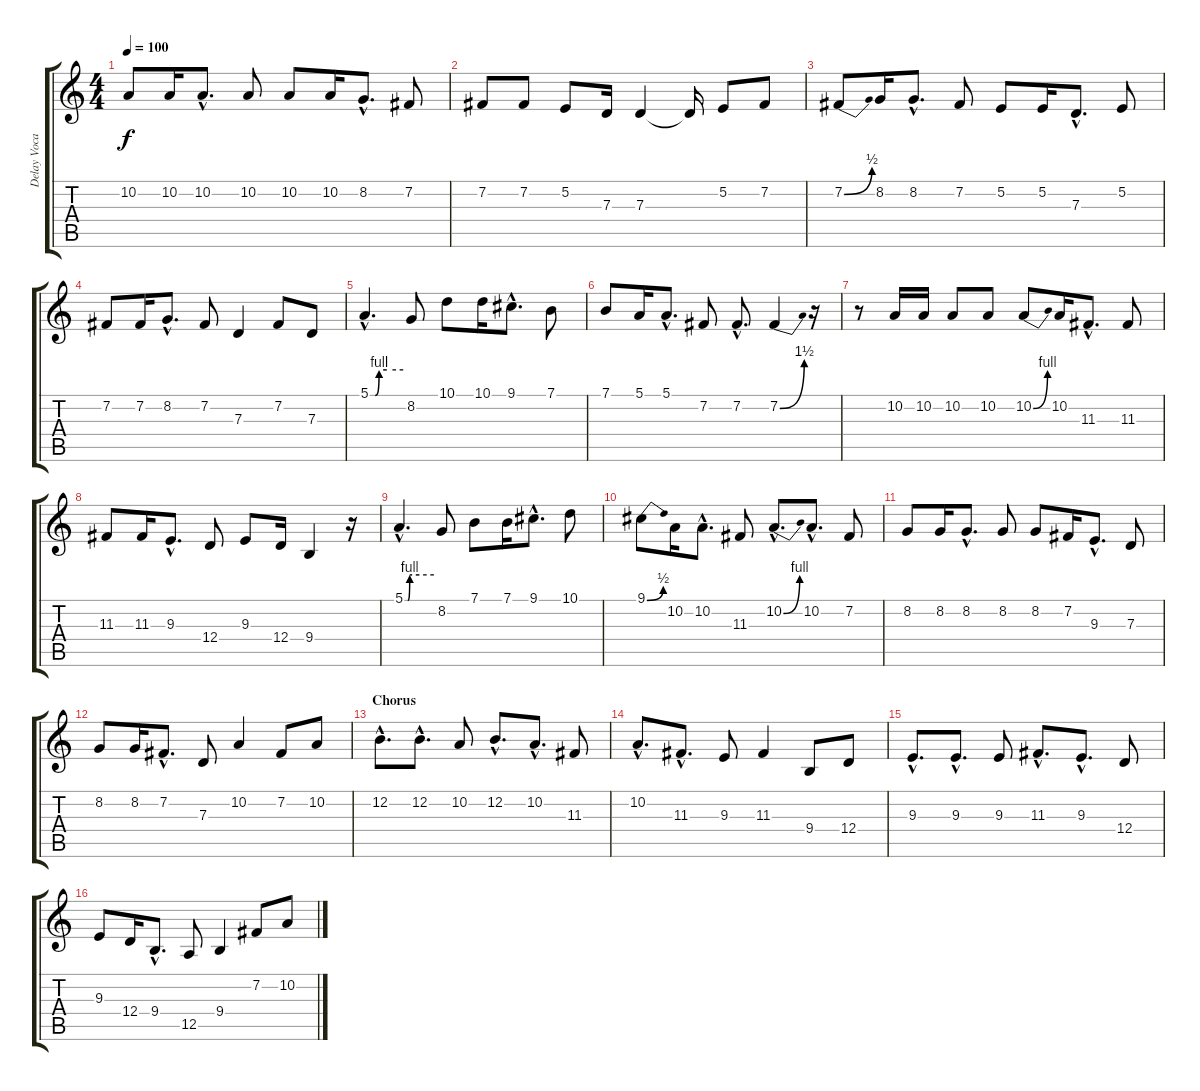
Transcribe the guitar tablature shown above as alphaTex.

\track ("Delay Vocals" "Delay Voca") {instrument pad8sweep}
\staff {score tabs}
\tuning (E4 B3 G3 D3 A2 E2) {hide}
\ts (4 4)
\section ("" "")
\tempo 100
\clef g2
\ks c
10.2.8{dy f} 10.2.16 10.2{hac}.8{d} 10.2.8 10.2.8 10.2.16 8.2{hac}.8{d} 7.2.8 |
7.2.8 7.2.8 5.2.8 7.3.16 7.3.4 7.3{t}.16 5.2.8 7.2.8 |
7.2{be (bend 0 0 60 2)}.8 8.2.16 8.2{hac}.8{d} 7.2.8 5.2.8 5.2.16 7.3{hac}.8{d} 5.2.8 |
7.2.8 7.2.16 8.2{hac}.8{d} 7.2.8 7.3.4 7.2.8 7.3.8 |
\section ("" "")
5.1{be (custom 0 0 9 0 16 4 30 4 60 4) hac}.4{d} 8.2.8 10.1.8 10.1.16 9.1{hac}.8{d} 7.1.8 |
7.1.8 5.1.16 5.1{hac}.8{d} 7.2.8 7.2{hac}.8{d} 7.2{be (bend 0 0 60 6)}.4 r.16 |
r.8 10.2.16 10.2.16 10.2.8 10.2.8 10.2{be (bend 0 0 60 4)}.8 10.2.16 11.3{hac}.8{d} 11.3.8 |
11.3.8 11.3.16 9.3{hac}.8{d} 12.4.8 9.3.8 12.4.16 9.4.4 r.16 |
5.1{be (custom 0 0 6 0 10 4 15 4 30 4 60 4) hac}.4{d} 8.2.8 7.1.8 7.1.16 9.1{hac}.8{d} 10.1.8 |
9.1{be (bend 0 0 60 2)}.8 10.2.16 10.2{hac}.8{d} 11.3.8 10.2{be (bend 0 0 60 4) hac}.8{d} 10.2{hac}.8{d} 7.2.8 |
8.2.8 8.2.16 8.2{hac}.8{d} 8.2.8 8.2.8 7.2.16 9.3{hac}.8{d} 7.3.8 |
8.2.8 8.2.16 7.2{hac}.8{d} 7.3.8 10.2.4 7.2.8 10.2.8 |
\section ("" "Chorus")
12.2{hac}.8{d} 12.2{hac}.8{d} 10.2.8 12.2{hac}.8{d} 10.2{hac}.8{d} 11.3.8 |
10.2{hac}.8{d} 11.3{hac}.8{d} 9.3.8 11.3.4 9.4.8 12.4.8 |
9.3{hac}.8{d} 9.3{hac}.8{d} 9.3.8 11.3{hac}.8{d} 9.3{hac}.8{d} 12.4.8 |
9.3.8 12.4.16 9.4{hac}.8{d} 12.5.8 9.4.4 7.2.8 10.2.8
